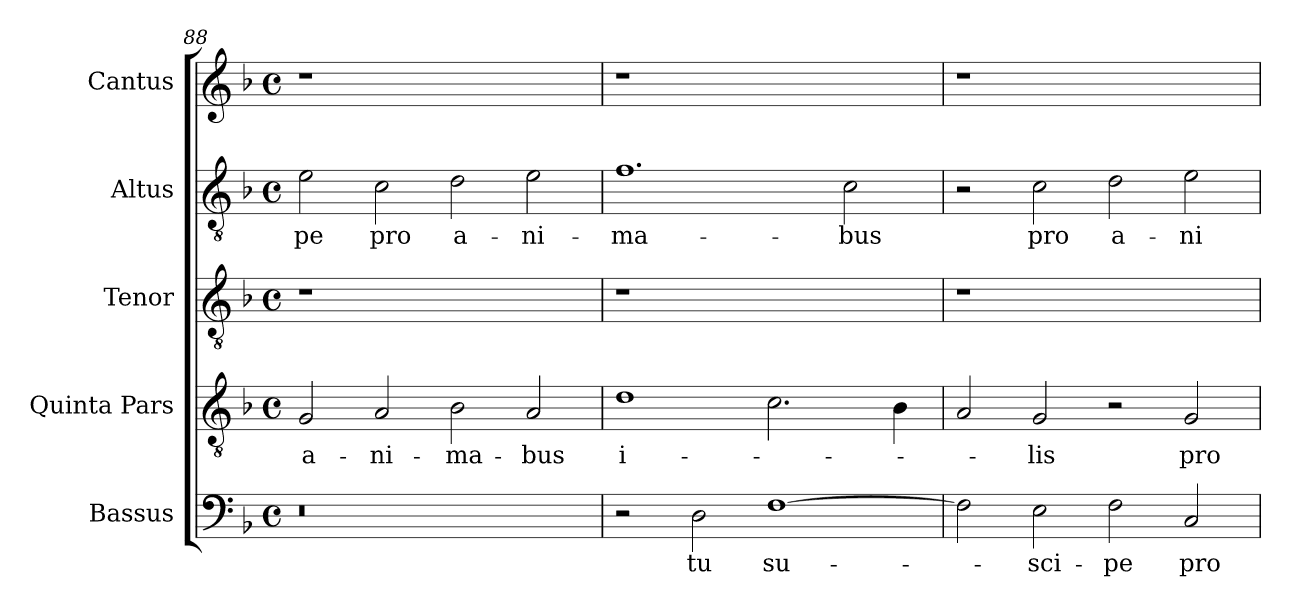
**kern	**text	**kern	**text	**kern	**kern	**text	**kern
*part5	*part5	*part4	*part4	*part3	*part2	*part2	*part1
*staff5	*staff5	*staff4	*staff4	*staff3	*staff2	*staff2	*staff1
*I"Bassus	*	*I"Quinta Pars	*	*I"Tenor	*I"Altus	*	*I"Cantus
*I'B.	*	*I'Q.P.	*	*I'T.	*I'A.	*	*I'C.
*clefF4	*	*clefGv2	*	*clefGv2	*clefGv2	*	*clefG2
*k[b-]	*	*k[b-]	*	*k[b-]	*k[b-]	*	*k[b-]
*F:	*	*F:	*	*F:	*F:	*	*F:
*M4/4	*	*M4/4	*	*M4/4	*M4/4	*	*M4/4
*met(c)	*	*met(c)	*	*met(c)	*met(c)	*	*met(c)
=88	=88	=88	=88	=88	=88	=88	=88
!	!	!	!LO:LY:b:cj	!	!	!LO:LY:b:cj	!
0r	.	2G/	a-	1r	2e\	-pe	1r
!	!	!	!LO:LY:b:cj	!	!	!LO:LY:b:cj	!
.	.	2A/	-ni-	.	2c\	pro	.
!	!	!	!LO:LY:b:cj	!	!	!LO:LY:b:cj	!
.	.	2B-\	-ma-	1ryy	2d\	a-	1ryy
!	!	!	!LO:LY:b:cj	!	!	!LO:LY:b:cj	!
.	.	2A/	-bus	.	2e\	-ni-	.
!!LO:LB:g=z
=89	=89	=89	=89	=89	=89	=89	=89
!	!	!	!LO:LY:b:rj	!	!	!LO:LY:b:cj	!
2r	.	1d	i-	1r	1.f	-ma-	1r
!	!LO:LY:b:cj	!	!	!	!	!	!
2D\	tu	.	.	.	.	.	.
!	!LO:LY:b:cj	!	!	!	!	!	!
[>1F	su-	2.c\	.	1ryy	.	.	1ryy
!	!	!	!	!	!	!LO:LY:b:cj	!
.	.	.	.	.	2c\	-bus	.
.	.	4B-\	.	.	.	.	.
=90	=90	=90	=90	=90	=90	=90	=90
2F\]	.	2A/	.	1r	2r	.	1r
!	!LO:LY:b:cj	!	!LO:LY:b:cj	!	!	!LO:LY:b:cj	!
2E\	-sci-	2G/	-lis	.	2c\	pro	.
!	!LO:LY:b:cj	!	!	!	!	!LO:LY:b:cj	!
2F\	-pe	2r	.	1ryy	2d\	a-	1ryy
!	!LO:LY:b:cj	!	!LO:LY:b:cj	!	!	!LO:LY:b:cj	!
2C/	pro	2G/	pro	.	2e\	-ni-	.
=	=	=	=	=	=	=	=
*-	*-	*-	*-	*-	*-	*-	*-
